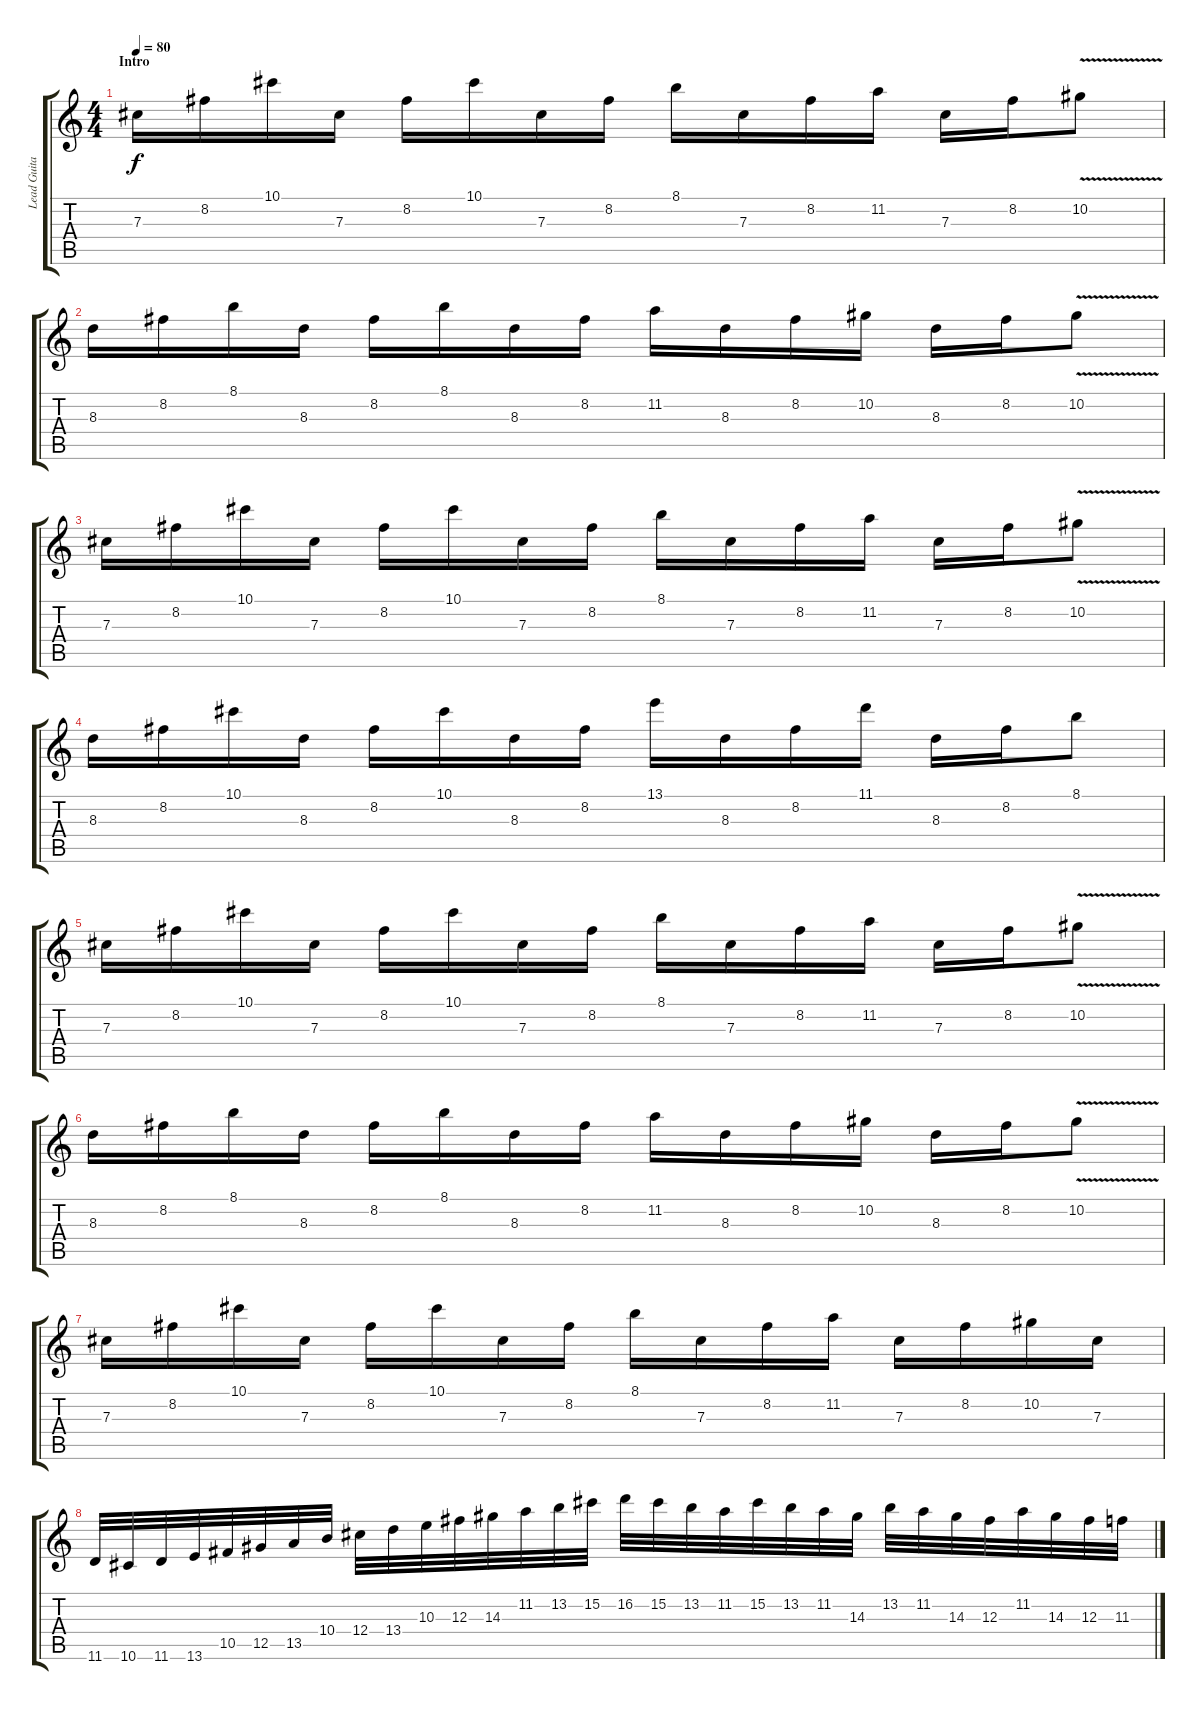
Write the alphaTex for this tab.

\track ("Lead Guitar" "Lead Guita") {instrument distortionguitar}
\staff {score tabs}
\tuning (Eb4 Bb3 Gb3 Db3 Ab2 Eb2) {hide}
\ts (4 4)
\section ("" "Intro")
\tempo 80
\clef g2
\ks c
7.3.16{dy f instrument distortionguitar} 8.2.16 10.1.16 7.3.16 8.2.16 10.1.16 7.3.16 8.2.16 8.1.16 7.3.16 8.2.16 11.2.16 7.3.16 8.2.16 10.2{v}.8 |
8.3.16 8.2.16 8.1.16 8.3.16 8.2.16 8.1.16 8.3.16 8.2.16 11.2.16 8.3.16 8.2.16 10.2.16 8.3.16 8.2.16 10.2{v}.8 |
7.3.16 8.2.16 10.1.16 7.3.16 8.2.16 10.1.16 7.3.16 8.2.16 8.1.16 7.3.16 8.2.16 11.2.16 7.3.16 8.2.16 10.2{v}.8 |
8.3.16 8.2.16 10.1.16 8.3.16 8.2.16 10.1.16 8.3.16 8.2.16 13.1.16 8.3.16 8.2.16 11.1.16 8.3.16 8.2.16 8.1.8 |
7.3.16 8.2.16 10.1.16 7.3.16 8.2.16 10.1.16 7.3.16 8.2.16 8.1.16 7.3.16 8.2.16 11.2.16 7.3.16 8.2.16 10.2{v}.8 |
8.3.16 8.2.16 8.1.16 8.3.16 8.2.16 8.1.16 8.3.16 8.2.16 11.2.16 8.3.16 8.2.16 10.2.16 8.3.16 8.2.16 10.2{v}.8 |
7.3.16 8.2.16 10.1.16 7.3.16 8.2.16 10.1.16 7.3.16 8.2.16 8.1.16 7.3.16 8.2.16 11.2.16 7.3.16 8.2.16 10.2.16 7.3.16 |
11.6.32 10.6.32 11.6.32 13.6.32 10.5.32 12.5.32 13.5.32 10.4.32 12.4.32 13.4.32 10.3.32 12.3.32 14.3.32 11.2.32 13.2.32 15.2.32 16.2.32 15.2.32 13.2.32 11.2.32 15.2.32 13.2.32 11.2.32 14.3.32 13.2.32 11.2.32 14.3.32 12.3.32 11.2.32 14.3.32 12.3.32 11.3.32
